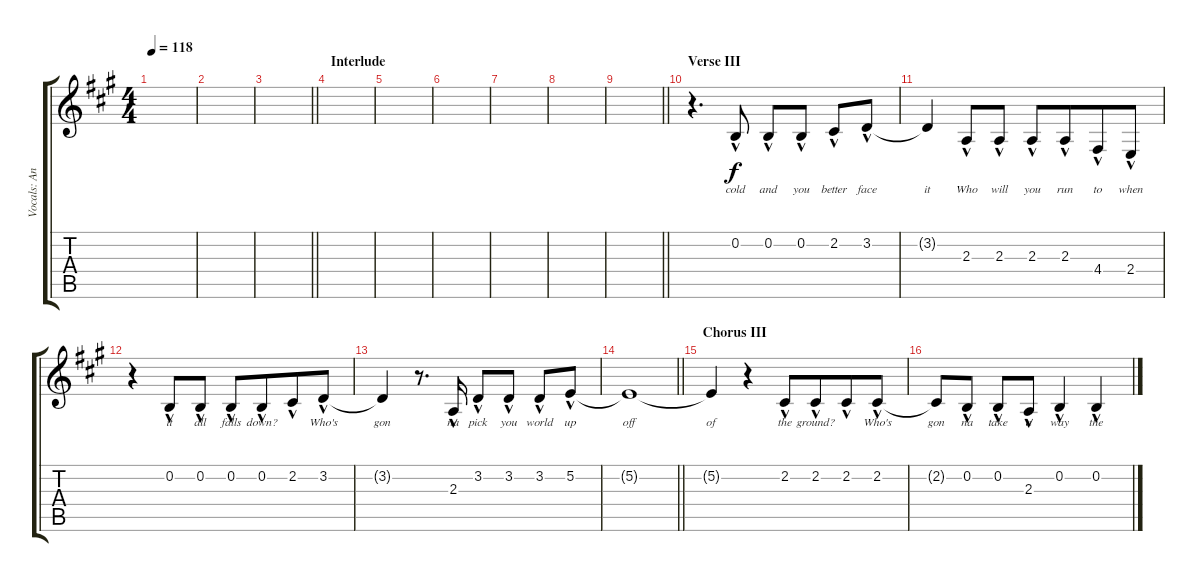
\track ("Vocals: Ann" "Vocals: An") {instrument lead2sawtooth}
\staff {score tabs}
\tuning (E4 B3 G3 D3 A2 E2) {hide}
\ts (4 4)
\tempo 118
\clef g2
\ks a
|
|
\barLineRight lightlight
|
\section ("" "Interlude")
|
|
|
|
|
\barLineRight lightlight
|
\section ("" "Verse III")
r.4{d} 0.2{hac}.8{lyrics (0 "cold") lyrics (1 "") lyrics (2 "") lyrics (3 "") lyrics (4 "")} 0.2{hac}.8{lyrics (0 "and") lyrics (1 "") lyrics (2 "") lyrics (3 "") lyrics (4 "")} 0.2{hac}.8{lyrics (0 "you") lyrics (1 "") lyrics (2 "") lyrics (3 "") lyrics (4 "")} 2.2{hac}.8{lyrics (0 "better") lyrics (1 "") lyrics (2 "") lyrics (3 "") lyrics (4 "")} 3.2{hac}.8{lyrics (0 "face") lyrics (1 "") lyrics (2 "") lyrics (3 "") lyrics (4 "")} |
3.2{t}.4{lyrics (0 "it") lyrics (1 "") lyrics (2 "") lyrics (3 "") lyrics (4 "")} 2.3{hac}.8{lyrics (0 "Who") lyrics (1 "") lyrics (2 "") lyrics (3 "") lyrics (4 "")} 2.3{hac}.8{lyrics (0 "will") lyrics (1 "") lyrics (2 "") lyrics (3 "") lyrics (4 "")} 2.3{hac}.8{lyrics (0 "you") lyrics (1 "") lyrics (2 "") lyrics (3 "") lyrics (4 "")} 2.3{hac}.8{lyrics (0 "run") lyrics (1 "") lyrics (2 "") lyrics (3 "") lyrics (4 "") beam merge} 4.4{hac}.8{lyrics (0 "to") lyrics (1 "") lyrics (2 "") lyrics (3 "") lyrics (4 "")} 2.4{hac}.8{lyrics (0 "when") lyrics (1 "") lyrics (2 "") lyrics (3 "") lyrics (4 "")} |
r.4 0.2{hac}.8{lyrics (0 "it") lyrics (1 "") lyrics (2 "") lyrics (3 "") lyrics (4 "")} 0.2{hac}.8{lyrics (0 "all") lyrics (1 "") lyrics (2 "") lyrics (3 "") lyrics (4 "")} 0.2{hac}.8{lyrics (0 "falls") lyrics (1 "") lyrics (2 "") lyrics (3 "") lyrics (4 "")} 0.2{hac}.8{lyrics (0 "down?") lyrics (1 "") lyrics (2 "") lyrics (3 "") lyrics (4 "") beam merge} 2.2{hac}.8{lyrics (0 "") lyrics (1 "") lyrics (2 "") lyrics (3 "") lyrics (4 "")} 3.2{hac}.8{lyrics (0 "Who's") lyrics (1 "") lyrics (2 "") lyrics (3 "") lyrics (4 "")} |
3.2{t}.4{lyrics (0 "gon") lyrics (1 "") lyrics (2 "") lyrics (3 "") lyrics (4 "")} r.8{d} 2.3{hac}.16{lyrics (0 "na") lyrics (1 "") lyrics (2 "") lyrics (3 "") lyrics (4 "")} 3.2{hac}.8{lyrics (0 "pick") lyrics (1 "") lyrics (2 "") lyrics (3 "") lyrics (4 "")} 3.2{hac}.8{lyrics (0 "you") lyrics (1 "") lyrics (2 "") lyrics (3 "") lyrics (4 "")} 3.2{hac}.8{lyrics (0 "world") lyrics (1 "") lyrics (2 "") lyrics (3 "") lyrics (4 "")} 5.2{hac}.8{lyrics (0 "up") lyrics (1 "") lyrics (2 "") lyrics (3 "") lyrics (4 "")} |
\barLineRight lightlight
5.2{t}.1{lyrics (0 "off") lyrics (1 "") lyrics (2 "") lyrics (3 "") lyrics (4 "")} |
\section ("" "Chorus III")
5.2{t}.4{lyrics (0 "of") lyrics (1 "") lyrics (2 "") lyrics (3 "") lyrics (4 "")} r.4 2.2{hac}.8{lyrics (0 "the") lyrics (1 "") lyrics (2 "") lyrics (3 "") lyrics (4 "")} 2.2{hac}.8{lyrics (0 "ground?") lyrics (1 "") lyrics (2 "") lyrics (3 "") lyrics (4 "") beam merge} 2.2{hac}.8{lyrics (0 "") lyrics (1 "") lyrics (2 "") lyrics (3 "") lyrics (4 "")} 2.2{hac}.8{lyrics (0 "Who's") lyrics (1 "") lyrics (2 "") lyrics (3 "") lyrics (4 "")} |
2.2{t}.8{lyrics (0 "gon") lyrics (1 "") lyrics (2 "") lyrics (3 "") lyrics (4 "")} 0.2{hac}.8{lyrics (0 "na") lyrics (1 "") lyrics (2 "") lyrics (3 "") lyrics (4 "")} 0.2{hac}.8{lyrics (0 "take") lyrics (1 "") lyrics (2 "") lyrics (3 "") lyrics (4 "")} 2.3{hac}.8{lyrics (0 "a") lyrics (1 "") lyrics (2 "") lyrics (3 "") lyrics (4 "")} 0.2{hac}.4{lyrics (0 "way") lyrics (1 "") lyrics (2 "") lyrics (3 "") lyrics (4 "")} 0.2{hac}.4{lyrics (0 "the") lyrics (1 "") lyrics (2 "") lyrics (3 "") lyrics (4 "")}
